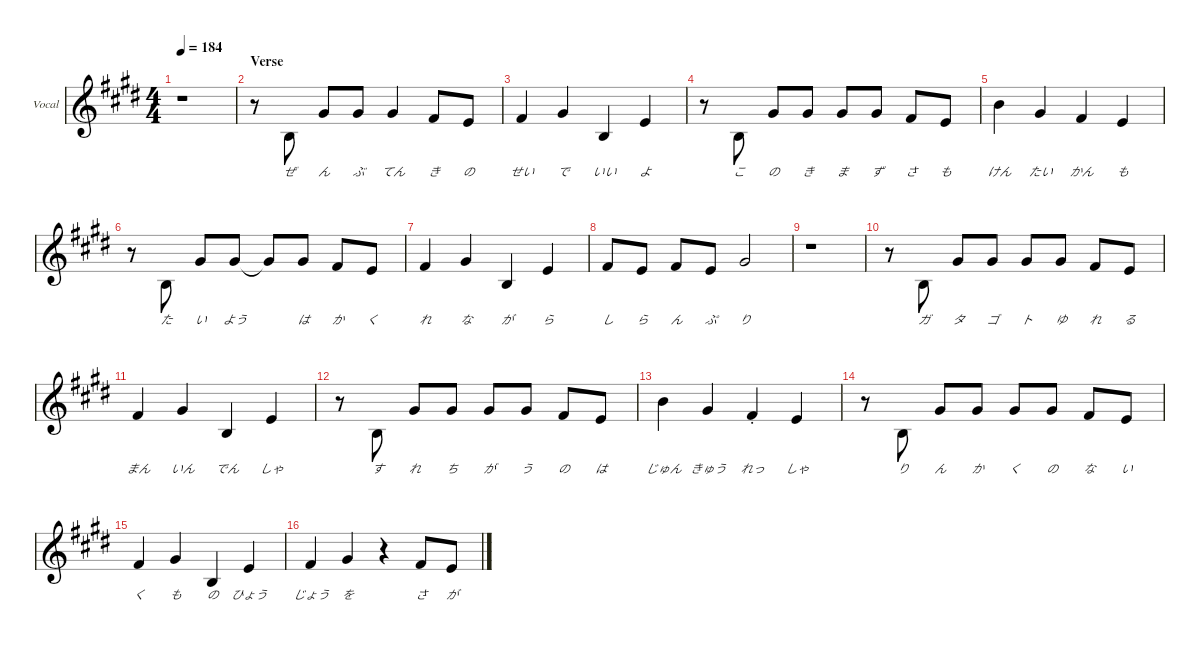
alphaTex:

\defaultSystemsLayout 4
\hideDynamics
\bracketExtendMode nobrackets
\firstSystemTrackNameOrientation horizontal
\track ("Vocal" "Vocal") {defaultSystemsLayout 4 mute instrument lead7fifths}
\staff {score}
\tuning (E4 B3 G3 D3 A2 E2)
\ts (4 4)
\tempo 184
\clef g2
\scale
0.23254
\ks e
r.1{dy f beam Down} |
\section ("" "Verse")
\scale
0.302382 r.8{beam Down} 0.2{acc forcenatural}.8{lyrics (0 "ぜ") lyrics (1 "") lyrics (2 "") lyrics (3 "") lyrics (4 "") beam Up} 4.1{acc #}.8{lyrics (0 "ん") lyrics (1 "") lyrics (2 "") lyrics (3 "") lyrics (4 "") beam Up} 4.1{acc #}.8{lyrics (0 "ぶ") lyrics (1 "") lyrics (2 "") lyrics (3 "") lyrics (4 "") beam Up} 4.1{acc #}.4{lyrics (0 "てん") lyrics (1 "") lyrics (2 "") lyrics (3 "") lyrics (4 "") beam Up} 2.1{acc #}.8{lyrics (0 "き") lyrics (1 "") lyrics (2 "") lyrics (3 "") lyrics (4 "") beam Up} 0.1{acc forcenatural}.8{lyrics (0 "の") lyrics (1 "") lyrics (2 "") lyrics (3 "") lyrics (4 "") beam Up} |
\scale
0.232539 2.1{acc #}.4{lyrics (0 "せい") lyrics (1 "") lyrics (2 "") lyrics (3 "") lyrics (4 "") beam Up} 4.1{acc #}.4{lyrics (0 "で") lyrics (1 "") lyrics (2 "") lyrics (3 "") lyrics (4 "") beam Up} 0.2{acc forcenatural}.4{lyrics (0 "いい") lyrics (1 "") lyrics (2 "") lyrics (3 "") lyrics (4 "") beam Up} 0.1{acc forcenatural}.4{lyrics (0 "よ") lyrics (1 "") lyrics (2 "") lyrics (3 "") lyrics (4 "") beam Up} |
\scale
0.232539 r.8{beam Down} 0.2{acc forcenatural}.8{lyrics (0 "こ") lyrics (1 "") lyrics (2 "") lyrics (3 "") lyrics (4 "") beam Up} 4.1{acc #}.8{lyrics (0 "の") lyrics (1 "") lyrics (2 "") lyrics (3 "") lyrics (4 "") beam Up} 4.1{acc #}.8{lyrics (0 "き") lyrics (1 "") lyrics (2 "") lyrics (3 "") lyrics (4 "") beam Up} 4.1{acc #}.8{lyrics (0 "ま") lyrics (1 "") lyrics (2 "") lyrics (3 "") lyrics (4 "") beam Up} 4.1{acc #}.8{lyrics (0 "ず") lyrics (1 "") lyrics (2 "") lyrics (3 "") lyrics (4 "") beam Up} 2.1{acc #}.8{lyrics (0 "さ") lyrics (1 "") lyrics (2 "") lyrics (3 "") lyrics (4 "") beam Up} 0.1{acc forcenatural}.8{lyrics (0 "も") lyrics (1 "") lyrics (2 "") lyrics (3 "") lyrics (4 "") beam Up} |
\scale
0.23254 7.1{acc forcenatural}.4{lyrics (0 "けん") lyrics (1 "") lyrics (2 "") lyrics (3 "") lyrics (4 "") beam Down} 4.1{acc #}.4{lyrics (0 "たい") lyrics (1 "") lyrics (2 "") lyrics (3 "") lyrics (4 "") beam Up} 2.1{acc #}.4{lyrics (0 "かん") lyrics (1 "") lyrics (2 "") lyrics (3 "") lyrics (4 "") beam Up} 0.1{acc forcenatural}.4{lyrics (0 "も") lyrics (1 "") lyrics (2 "") lyrics (3 "") lyrics (4 "") beam Up} |
\scale
0.302382 r.8{beam Down} 0.2{acc forcenatural}.8{lyrics (0 "た") lyrics (1 "") lyrics (2 "") lyrics (3 "") lyrics (4 "") beam Up} 4.1{acc #}.8{lyrics (0 "い") lyrics (1 "") lyrics (2 "") lyrics (3 "") lyrics (4 "") beam Up} 4.1{acc #}.8{lyrics (0 "よう") lyrics (1 "") lyrics (2 "") lyrics (3 "") lyrics (4 "") beam Up} 4.1{t acc #}.8{beam Up} 4.1{acc #}.8{lyrics (0 "は") lyrics (1 "") lyrics (2 "") lyrics (3 "") lyrics (4 "") beam Up} 2.1{acc #}.8{lyrics (0 "か") lyrics (1 "") lyrics (2 "") lyrics (3 "") lyrics (4 "") beam Up} 0.1{acc forcenatural}.8{lyrics (0 "く") lyrics (1 "") lyrics (2 "") lyrics (3 "") lyrics (4 "") beam Up} |
\scale
0.23254 2.1{acc #}.4{lyrics (0 "れ") lyrics (1 "") lyrics (2 "") lyrics (3 "") lyrics (4 "") beam Up} 4.1{acc #}.4{lyrics (0 "な") lyrics (1 "") lyrics (2 "") lyrics (3 "") lyrics (4 "") beam Up} 0.2{acc forcenatural}.4{lyrics (0 "が") lyrics (1 "") lyrics (2 "") lyrics (3 "") lyrics (4 "") beam Up} 0.1{acc forcenatural}.4{lyrics (0 "ら") lyrics (1 "") lyrics (2 "") lyrics (3 "") lyrics (4 "") beam Up} |
\scale
0.232539 2.1{acc #}.8{lyrics (0 "し") lyrics (1 "") lyrics (2 "") lyrics (3 "") lyrics (4 "") beam Up} 0.1{acc forcenatural}.8{lyrics (0 "ら") lyrics (1 "") lyrics (2 "") lyrics (3 "") lyrics (4 "") beam Up} 2.1{acc #}.8{lyrics (0 "ん") lyrics (1 "") lyrics (2 "") lyrics (3 "") lyrics (4 "") beam Up} 0.1{acc forcenatural}.8{lyrics (0 "ぷ") lyrics (1 "") lyrics (2 "") lyrics (3 "") lyrics (4 "") beam Up} 4.1{acc #}.2{lyrics (0 "り") lyrics (1 "") lyrics (2 "") lyrics (3 "") lyrics (4 "") beam Up} |
\scale
0.232539 r.1{beam Down} |
\scale
0.302382 r.8{beam Down} 0.2{acc forcenatural}.8{lyrics (0 "ガ") lyrics (1 "") lyrics (2 "") lyrics (3 "") lyrics (4 "") beam Up} 4.1{acc #}.8{lyrics (0 "タ") lyrics (1 "") lyrics (2 "") lyrics (3 "") lyrics (4 "") beam Up} 4.1{acc #}.8{lyrics (0 "ゴ") lyrics (1 "") lyrics (2 "") lyrics (3 "") lyrics (4 "") beam Up} 4.1{acc #}.8{lyrics (0 "ト") lyrics (1 "") lyrics (2 "") lyrics (3 "") lyrics (4 "") beam Up} 4.1{acc #}.8{lyrics (0 "ゆ") lyrics (1 "") lyrics (2 "") lyrics (3 "") lyrics (4 "") beam Up} 2.1{acc #}.8{lyrics (0 "れ") lyrics (1 "") lyrics (2 "") lyrics (3 "") lyrics (4 "") beam Up} 0.1{acc forcenatural}.8{lyrics (0 "る") lyrics (1 "") lyrics (2 "") lyrics (3 "") lyrics (4 "") beam Up} |
\scale
0.23254 2.1{acc #}.4{lyrics (0 "まん") lyrics (1 "") lyrics (2 "") lyrics (3 "") lyrics (4 "") beam Up} 4.1{acc #}.4{lyrics (0 "いん") lyrics (1 "") lyrics (2 "") lyrics (3 "") lyrics (4 "") beam Up} 0.2{acc forcenatural}.4{lyrics (0 "でん") lyrics (1 "") lyrics (2 "") lyrics (3 "") lyrics (4 "") beam Up} 0.1{acc forcenatural}.4{lyrics (0 "しゃ") lyrics (1 "") lyrics (2 "") lyrics (3 "") lyrics (4 "") beam Up} |
\scale
0.232539 r.8{beam Down} 0.2{acc forcenatural}.8{lyrics (0 "す") lyrics (1 "") lyrics (2 "") lyrics (3 "") lyrics (4 "") beam Up} 4.1{acc #}.8{lyrics (0 "れ") lyrics (1 "") lyrics (2 "") lyrics (3 "") lyrics (4 "") beam Up} 4.1{acc #}.8{lyrics (0 "ち") lyrics (1 "") lyrics (2 "") lyrics (3 "") lyrics (4 "") beam Up} 4.1{acc #}.8{lyrics (0 "が") lyrics (1 "") lyrics (2 "") lyrics (3 "") lyrics (4 "") beam Up} 4.1{acc #}.8{lyrics (0 "う") lyrics (1 "") lyrics (2 "") lyrics (3 "") lyrics (4 "") beam Up} 2.1{acc #}.8{lyrics (0 "の") lyrics (1 "") lyrics (2 "") lyrics (3 "") lyrics (4 "") beam Up} 0.1{acc forcenatural}.8{lyrics (0 "は") lyrics (1 "") lyrics (2 "") lyrics (3 "") lyrics (4 "") beam Up} |
\scale
0.23254 7.1{acc forcenatural}.4{lyrics (0 "じゅん") lyrics (1 "") lyrics (2 "") lyrics (3 "") lyrics (4 "") beam Down} 4.1{acc #}.4{lyrics (0 "きゅう") lyrics (1 "") lyrics (2 "") lyrics (3 "") lyrics (4 "") beam Up} 2.1{st acc #}.4{lyrics (0 "れっ") lyrics (1 "") lyrics (2 "") lyrics (3 "") lyrics (4 "") beam Up} 0.1{acc forcenatural}.4{lyrics (0 "しゃ") lyrics (1 "") lyrics (2 "") lyrics (3 "") lyrics (4 "") beam Up} |
\scale
0.302382 r.8{beam Down} 0.2{acc forcenatural}.8{lyrics (0 "り") lyrics (1 "") lyrics (2 "") lyrics (3 "") lyrics (4 "") beam Up} 4.1{acc #}.8{lyrics (0 "ん") lyrics (1 "") lyrics (2 "") lyrics (3 "") lyrics (4 "") beam Up} 4.1{acc #}.8{lyrics (0 "か") lyrics (1 "") lyrics (2 "") lyrics (3 "") lyrics (4 "") beam Up} 4.1{acc #}.8{lyrics (0 "く") lyrics (1 "") lyrics (2 "") lyrics (3 "") lyrics (4 "") beam Up} 4.1{acc #}.8{lyrics (0 "の") lyrics (1 "") lyrics (2 "") lyrics (3 "") lyrics (4 "") beam Up} 2.1{acc #}.8{lyrics (0 "な") lyrics (1 "") lyrics (2 "") lyrics (3 "") lyrics (4 "") beam Up} 0.1{acc forcenatural}.8{lyrics (0 "い") lyrics (1 "") lyrics (2 "") lyrics (3 "") lyrics (4 "") beam Up} |
\scale
0.232539 2.1{acc #}.4{lyrics (0 "く") lyrics (1 "") lyrics (2 "") lyrics (3 "") lyrics (4 "") beam Up} 4.1{acc #}.4{lyrics (0 "も") lyrics (1 "") lyrics (2 "") lyrics (3 "") lyrics (4 "") beam Up} 0.2{acc forcenatural}.4{lyrics (0 "の") lyrics (1 "") lyrics (2 "") lyrics (3 "") lyrics (4 "") beam Up} 0.1{acc forcenatural}.4{lyrics (0 "ひょう") lyrics (1 "") lyrics (2 "") lyrics (3 "") lyrics (4 "") beam Up} |
\scale
0.232539 2.1{acc #}.4{lyrics (0 "じょう") lyrics (1 "") lyrics (2 "") lyrics (3 "") lyrics (4 "") beam Up} 4.1{acc #}.4{lyrics (0 "を") lyrics (1 "") lyrics (2 "") lyrics (3 "") lyrics (4 "") beam Up} r.4{beam Down} 2.1{acc #}.8{lyrics (0 "さ") lyrics (1 "") lyrics (2 "") lyrics (3 "") lyrics (4 "") beam Up} 0.1{acc forcenatural}.8{lyrics (0 "が") lyrics (1 "") lyrics (2 "") lyrics (3 "") lyrics (4 "") beam Up}
